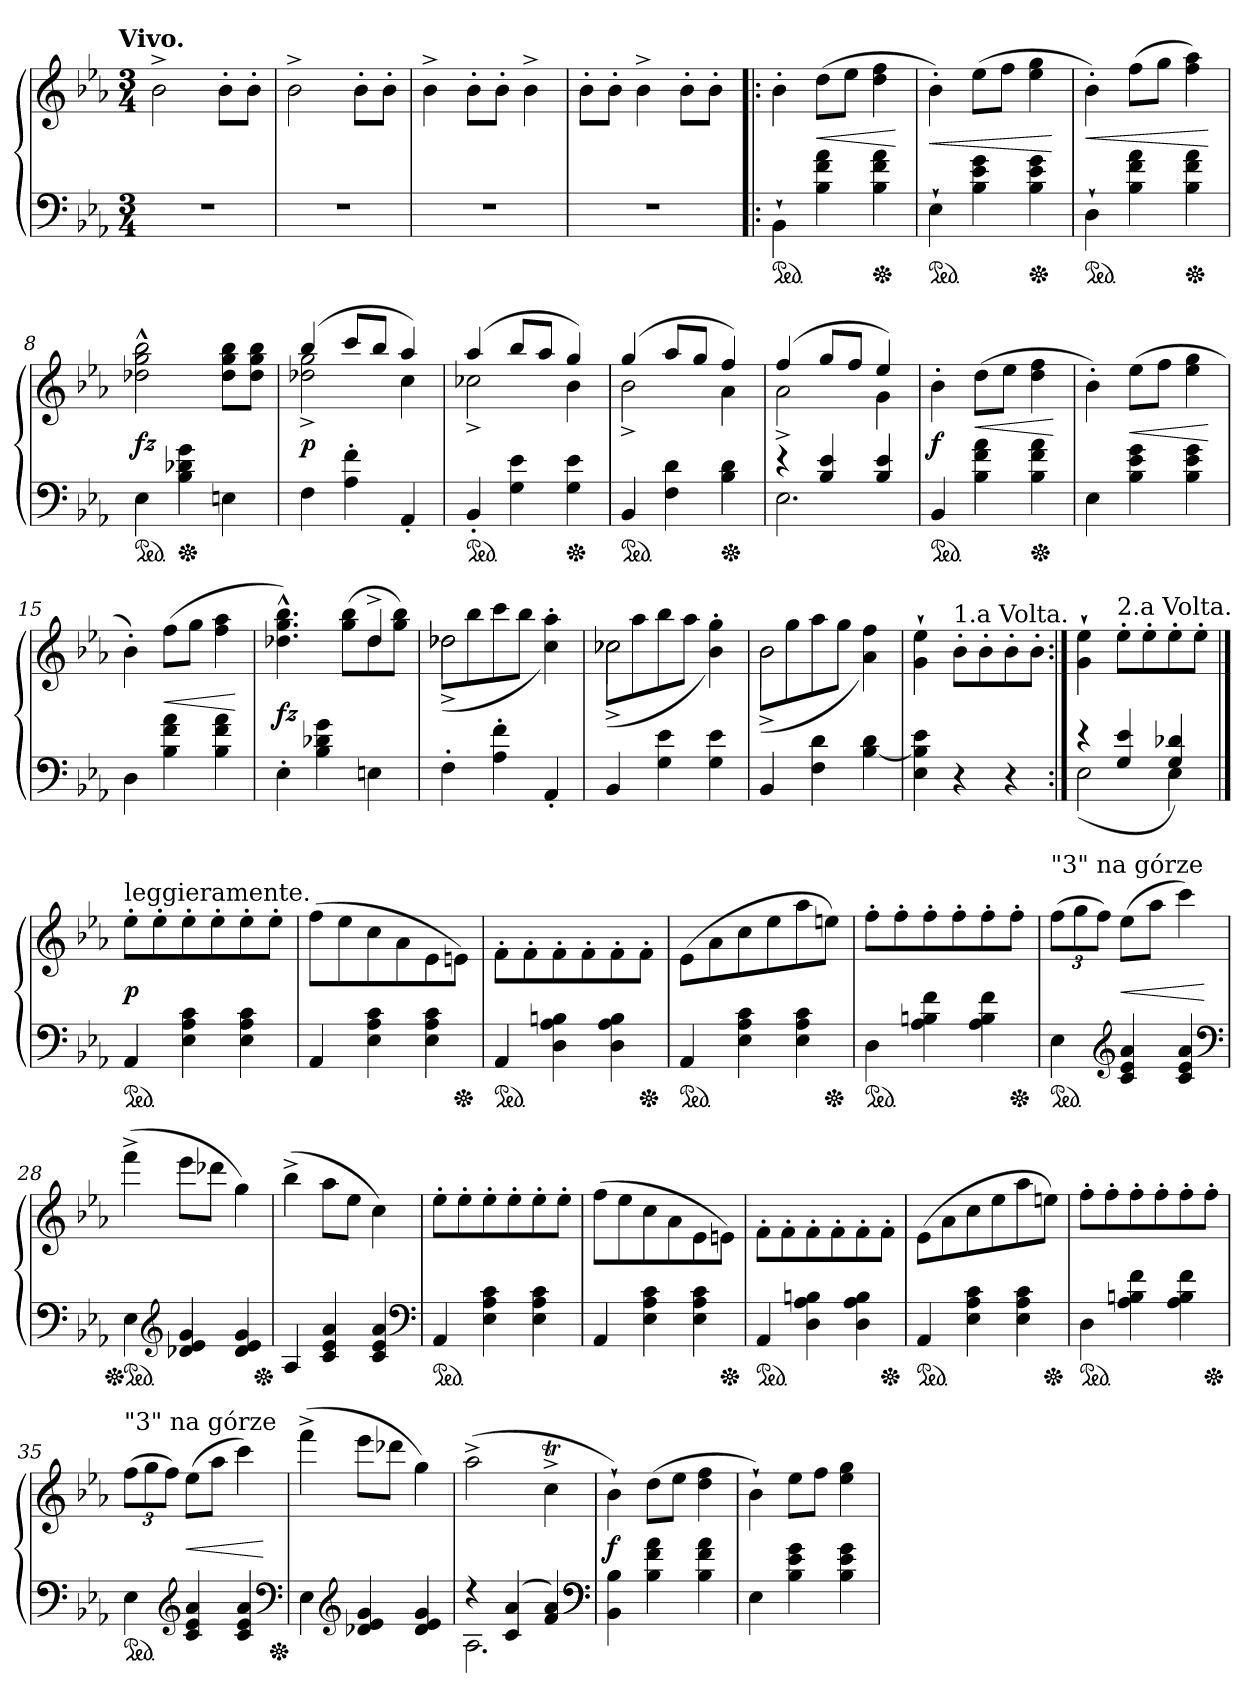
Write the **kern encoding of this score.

**kern	**kern	**dynam
*part1	*part1	*part1
*staff2	*staff1	*staff1/2
*clefF4	*clefG2	*
*k[b-e-a-]	*k[b-e-a-]	*
!!LO:TX:omd:t=Vivo.
*M3/4	*M3/4	*
=1	=1	=1
2.rF	2b-^<	.
.	8b-'L	.
.	8b-'J	.
=2	=2	=2
2.rF	2b-^<	.
.	8b-'L	.
.	8b-'J	.
=3	=3	=3
2.rF	4b-^<	.
.	8b-'L	.
.	8b-'J	.
.	4b-^<	.
=4	=4	=4
2.rF	8b-'L	.
.	8b-'J	.
.	4b-^<	.
.	8b-'L	.
.	8b-'J	.
=5!|:	=5!|:	=5!|:
*ped	*	*
4BB-`\	4b-'	.
4B- 4f 4a-	(8ddL	<
.	8ee-J	.
*Xped	*	*
4B- 4f 4a-	4dd 4ff	.
.	.	[
=6	=6	=6
*ped	*	*
4E-`	4b-')	<
4B- 4e- 4g	(8ee-L	.
.	8ffJ	.
*Xped	*	*
4B- 4e- 4g	4ee- 4gg	.
.	.	[
=7	=7	=7
*ped	*	*
4D`	4b-')	<
4B- 4f 4a-	(8ffL	.
.	8ggJ	.
*Xped	*	*
4B- 4f 4a-	4ff 4aa-)	.
.	.	[
=8	=8	=8
*ped	*	*
4E-	2dd-X^^ 2gg^^ 2bb-^^	fz
*Xped	*	*
4B- 4d-X 4g	.	.
4En	8dd- 8gg 8bb-L	.
.	8dd- 8gg 8bb-J	.
=9	=9	=9
*	*^	*
4F	(4bb-	2dd-X^ 2gg^	p
4A-' 4f'	8cccL	.	.
.	8bb-J	.	.
4AA-'	4aa-)	4cc	.
=10	=10	=10	=10
*ped	*	*	*
4BB-'	(4aa-	2cc-X^	.
4G 4e-	8bb-L	.	.
.	8aa-J	.	.
*Xped	*	*	*
4G 4e-	4gg)	4b-	.
=11	=11	=11	=11
*ped	*	*	*
4BB-	(4gg	2b-^	.
4F 4d	8aa-L	.	.
.	8ggJ	.	.
*Xped	*	*	*
4B- 4d	4ff)	4a-	.
=12	=12	=12	=12
*^	*	*	*
4re	2.E-	(4ff	2a-^	.
4B- 4e-	.	8ggL	.	.
.	.	8ffJ	.	.
4B- 4e-	.	4ee-)	4g	.
*v	*v	*	*	*
*	*v	*v	*
=13	=13	=13
*ped	*	*
4BB-	4b-'	f
4B- 4f 4a-	(8ddL	<
.	8ee-J	.
*Xped	*	*
4B- 4f 4a-	4dd 4ff	.
.	.	[
=14	=14	=14
4E-	4b-')	.
4B- 4e- 4g	(8ee-L	<
.	8ffJ	.
4B- 4e- 4g	4ee- 4gg	.
.	.	[
=15	=15	=15
4D	4b-')	.
4B- 4f 4a-	(8ffL	<
.	8ggJ	.
4B- 4f 4a-	4ff 4aa-	.
.	.	[
=16	=16	=16
*	*^	*
4E-'	2ryy	4.dd-X^^> 4.gg^^> 4.bb-^^>)	fz
4B- 4d-X 4g	.	.	.
.	.	(8gg 8bb-L	.
4En	4dd-^<	8dd-	.
.	.	8gg 8bb-J)	.
=17	=17	=17	=17
!	!	!LO:N:vis=2	!
4F'	2dd-X\	(>8dd-X^	.
.	.	8bb-	.
4A-' 4f'	.	8ccc	.
.	.	8bb-J	.
4AA-'	4rbbbyy	4cc' 4aa-')	.
=18	=18	=18	=18
!	!	!LO:N:vis=2	!
4BB-	2cc-X\	(>8cc-X^	.
.	.	8aa-	.
4G 4e-	.	8bb-	.
.	.	8aa-J	.
4G 4e-	4rgggyy	4b-' 4gg')	.
=19	=19	=19	=19
!	!	!LO:N:vis=2	!
4BB-	2b-\	(>8b-^	.
.	.	8gg	.
4F 4d	.	8aa-	.
.	.	8ggJ	.
[4B- 4d	4rgggyy	4a- 4ff)	.
*	*v	*v	*
=20	=20	=20
4E- 4B-] 4e-	4g` 4ee-`	.
!	!LO:TX:a:t=1.a Volta.	!
4r	8b-'L	.
.	8b-'	.
4r	8b-'	.
.	8b-'J	.
=21:|!	=21:|!	=21:|!
*^	*	*
4re	(>2E-	4g` 4ee-`	.
!	!	!LO:TX:a:t=2.a Volta.	!
4G 4e-	.	8ee-'L	.
.	.	8ee-'	.
4G 4d-X)	4E-	8ee-'	.
.	.	8ee-'J	.
*v	*v	*	*
==22	==22	==22
!	!LO:TX:a:t=leggieramente.	!
*ped	*	*
4AA-	8ee-'L	p
.	8ee-'	.
4E- 4A- 4c	8ee-'	.
.	8ee-'	.
4E- 4A- 4c	8ee-'	.
.	8ee-'J	.
=23	=23	=23
4AA-	(>8ff\L	.
.	8ee-	.
4E- 4A- 4c	8cc	.
.	8a-	.
4E- 4A- 4c	8e-	.
*Xped	*	*
.	8enJ)	.
=24	=24	=24
*ped	*	*
4AA-	8f'\L	.
.	8f'	.
4D 4A- 4Bn	8f'	.
.	8f'	.
4D 4A- 4B	8f'	.
*Xped	*	*
.	8f'J	.
=25	=25	=25
*ped	*	*
4AA-	(>8e-L	.
.	8a-	.
4E- 4A- 4c	8cc	.
.	8ee-	.
4E- 4A- 4c	8aa-	.
*Xped	*	*
.	8eenJ)	.
=26	=26	=26
*ped	*	*
4D	8ff'L	.
.	8ff'	.
4A- 4Bn 4f	8ff'	.
.	8ff'	.
4A- 4B 4f	8ff'	.
*Xped	*	*
.	8ff'J	.
=27	=27	=27
!	!LO:TX:a:t="3" na górze	!
*ped	*	*
4E-	(>12ffL	.
.	12gg	.
.	12ffJ)	.
*clefG2	*	*
4c 4e- 4a-	(8ee-L	<
.	8aa-J	.
4c 4e- 4a-	4ccc)	.
*clefF4	*	*
.	.	[
=28	=28	=28
*Xped	*	*
*ped	*	*
4E-	(4fff^<	.
*clefG2	*	*
4d-X 4e- 4g	8eee-L	.
.	8ddd-XJ	.
4d- 4e- 4g	4gg)	.
*Xped	*	*
=29	=29	=29
4A-	(4bb-^<	.
4c 4e- 4a-	8aa-L	.
.	8ee-J	.
4c 4e- 4a-	4cc)	.
*clefF4	*	*
=30	=30	=30
*ped	*	*
4AA-	8ee-'L	.
.	8ee-'	.
4E- 4A- 4c	8ee-'	.
.	8ee-'	.
4E- 4A- 4c	8ee-'	.
.	8ee-'J	.
=31	=31	=31
4AA-	(>8ff\L	.
.	8ee-	.
4E- 4A- 4c	8cc	.
.	8a-	.
4E- 4A- 4c	8e-\	.
*Xped	*	*
.	8enJ)	.
=32	=32	=32
*ped	*	*
4AA-	8f'L	.
.	8f'\	.
4D 4A- 4Bn	8f'	.
.	8f'	.
4D 4A- 4B	8f'	.
*Xped	*	*
.	8f'J	.
=33	=33	=33
*ped	*	*
4AA-	(>8e-L	.
.	8a-	.
4E- 4A- 4c	8cc	.
.	8ee-	.
4E- 4A- 4c	8aa-	.
*Xped	*	*
.	8eenJ)	.
=34	=34	=34
*ped	*	*
4D	8ff'L	.
.	8ff'	.
4A- 4Bn 4f	8ff'	.
.	8ff'	.
4A- 4B 4f	8ff'	.
*Xped	*	*
.	8ff'J	.
=35	=35	=35
!	!LO:TX:a:t="3" na górze	!
*ped	*	*
4E-	(12ffL	.
.	12gg	.
.	12ffJ)	.
*clefG2	*	*
4c 4e- 4a-	(8ee-L	<
.	8aa-J	.
4c 4e- 4a-	4ccc)	.
*clefF4	*	*
.	.	[
*Xped	*	*
=36	=36	=36
4E-	(4fff^<	.
*clefG2	*	*
4d-X 4e- 4g	8eee-L	.
.	8ddd-XJ	.
4d- 4e- 4g	4gg)	.
=37	=37	=37
*^	*	*
4r	2.A-	(>2aa-^<	.
(<4c 4a-	.	.	.
4f 4a-)	.	4ccT^<	.
*v	*v	*	*
*clefF4	*	*
=38	=38	=38
4BB- 4B-	4b-`)	f
4B- 4f 4a-	(>8ddL	.
.	8ee-J	.
4B- 4f 4a-	4dd 4ff	.
=39	=39	=39
4E-	4b-`)	.
4B- 4e- 4g	8ee-L	.
.	8ffJ	.
4B- 4e- 4g	4ee- 4gg	.
=	=	=
*-	*-	*-
